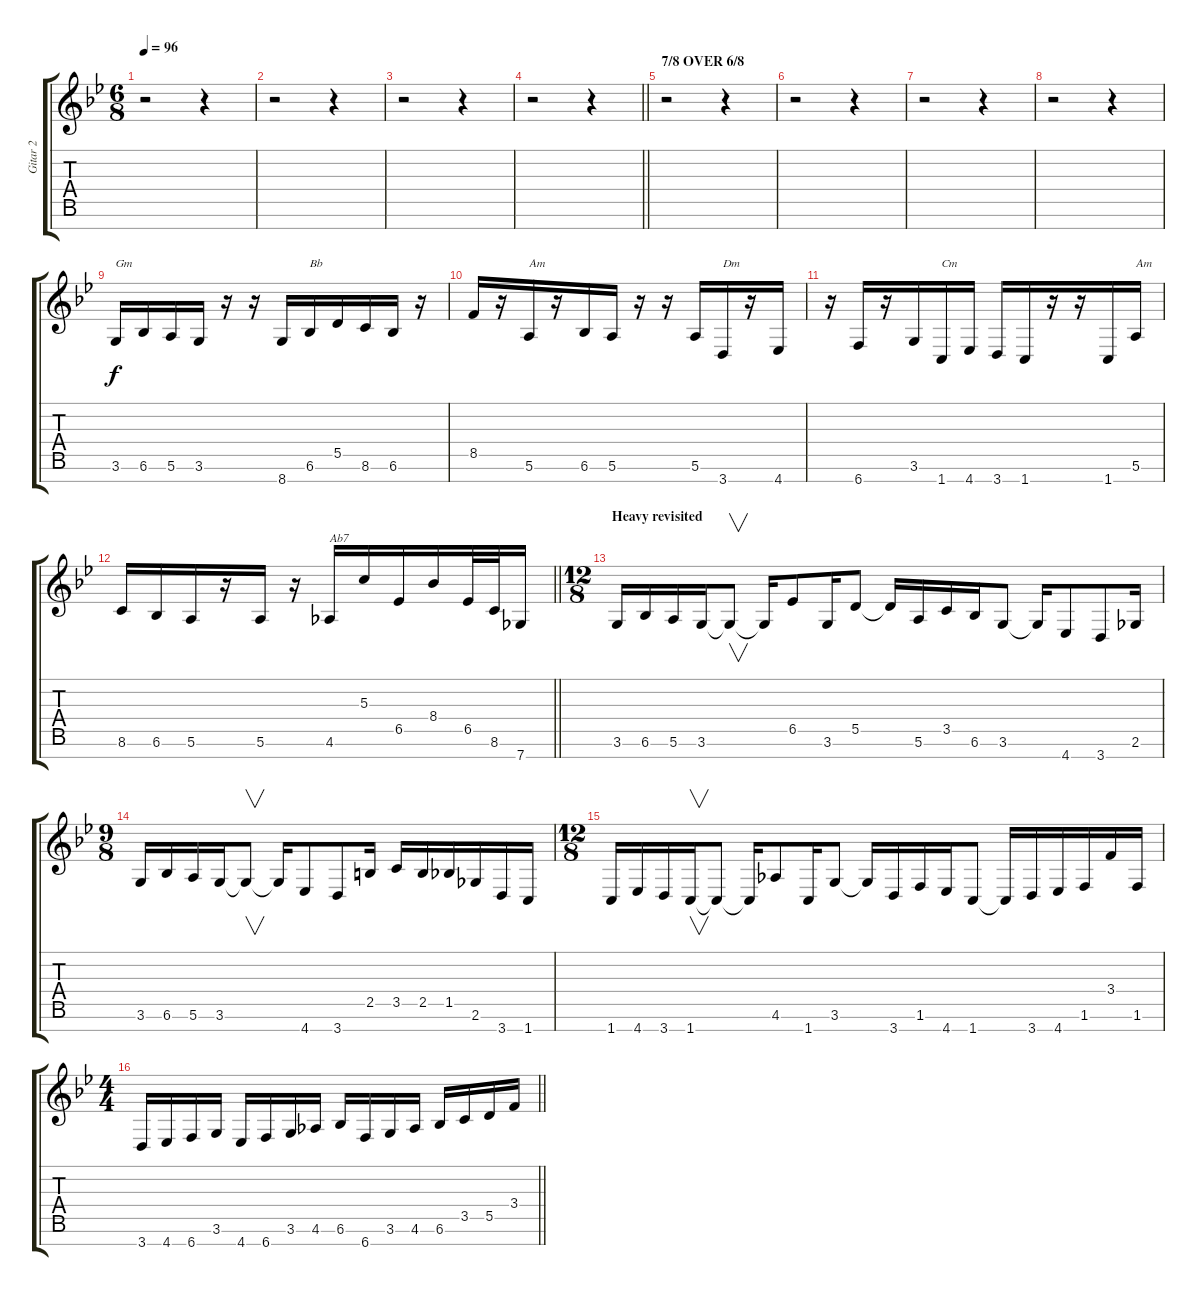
\track ("Gitar 2" "Gitar 2") {instrument acousticguitarsteel}
\staff {score tabs}
\tuning (E4 B3 G3 D3 A2 E2 B1) {hide}
\ts (6 8)
\tempo 96
\clef g2
\ks gminor
r.2{dy f volume 13 balance 14 instrument distortionguitar} r.4 |
r.2 r.4 |
r.2 r.4 |
\barLineRight lightlight
r.2 r.4 |
\section ("" "7/8 OVER 6/8")
r.2 r.4 |
r.2 r.4 |
r.2 r.4 |
r.2 r.4 |
3.6.16{txt "Gm" volume 13 instrument distortionguitar} 6.6.16 5.6.16 3.6.16 r.16 r.16 8.7.16 6.6.16{txt "Bb"} 5.5.16 8.6.16 6.6.16 r.16 |
8.5.16 r.16 5.6.16{txt "Am"} r.16 6.6.16 5.6.16 r.16 r.16 5.6.16 3.7.16{txt "Dm"} r.16 4.7.16 |
r.16 6.7.16 r.16 3.6.16 1.7.16{txt "Cm"} 4.7.16 3.7.16 1.7.16 r.16 r.16 1.7.16 5.6.16{txt "Am"} |
\barLineRight lightlight
8.6.16 6.6.16 5.6.16 r.16 5.6.16 r.16 4.6.16{txt "Ab7"} 5.3.16 6.5.16 8.4.16 6.5.32 8.6.32 7.7.16 |
\ts (12 8)
\section ("" "Heavy revisited")
3.6.16 6.6.16 5.6.16 3.6.16 3.6{t}.8{v} 3.6{t}.16 6.5.8 3.6.16 5.5.8 5.5{t}.16 5.6.16 3.5.16 6.6.16 3.6.8 3.6{t}.16 4.7.8 3.7.8 2.6.16 |
\ts (9 8)
3.6.16 6.6.16 5.6.16 3.6.16 3.6{t}.8{v} 3.6{t}.16 4.7.8 3.7.8 2.5.16 3.5.16 2.5.16 1.5.16 2.6.16 3.7.16 1.7.16 |
\ts (12 8)
1.7.16 4.7.16 3.7.16 1.7.16{v} 1.7{t}.8 1.7{t}.16 4.6.8 1.7.16 3.6.8 3.6{t}.16 3.7.16 1.6.16 4.7.16 1.7.8 1.7{t}.16 3.7.16 4.7.16 1.6.16 3.4.16 1.6.16 |
\ts (4 4)
\barLineRight lightlight
3.7.16 4.7.16 6.7.16 3.6.16 4.7.16 6.7.16 3.6.16 4.6.16 6.6.16 6.7.16 3.6.16 4.6.16 6.6.16 3.5.16 5.5.16 3.4.16
